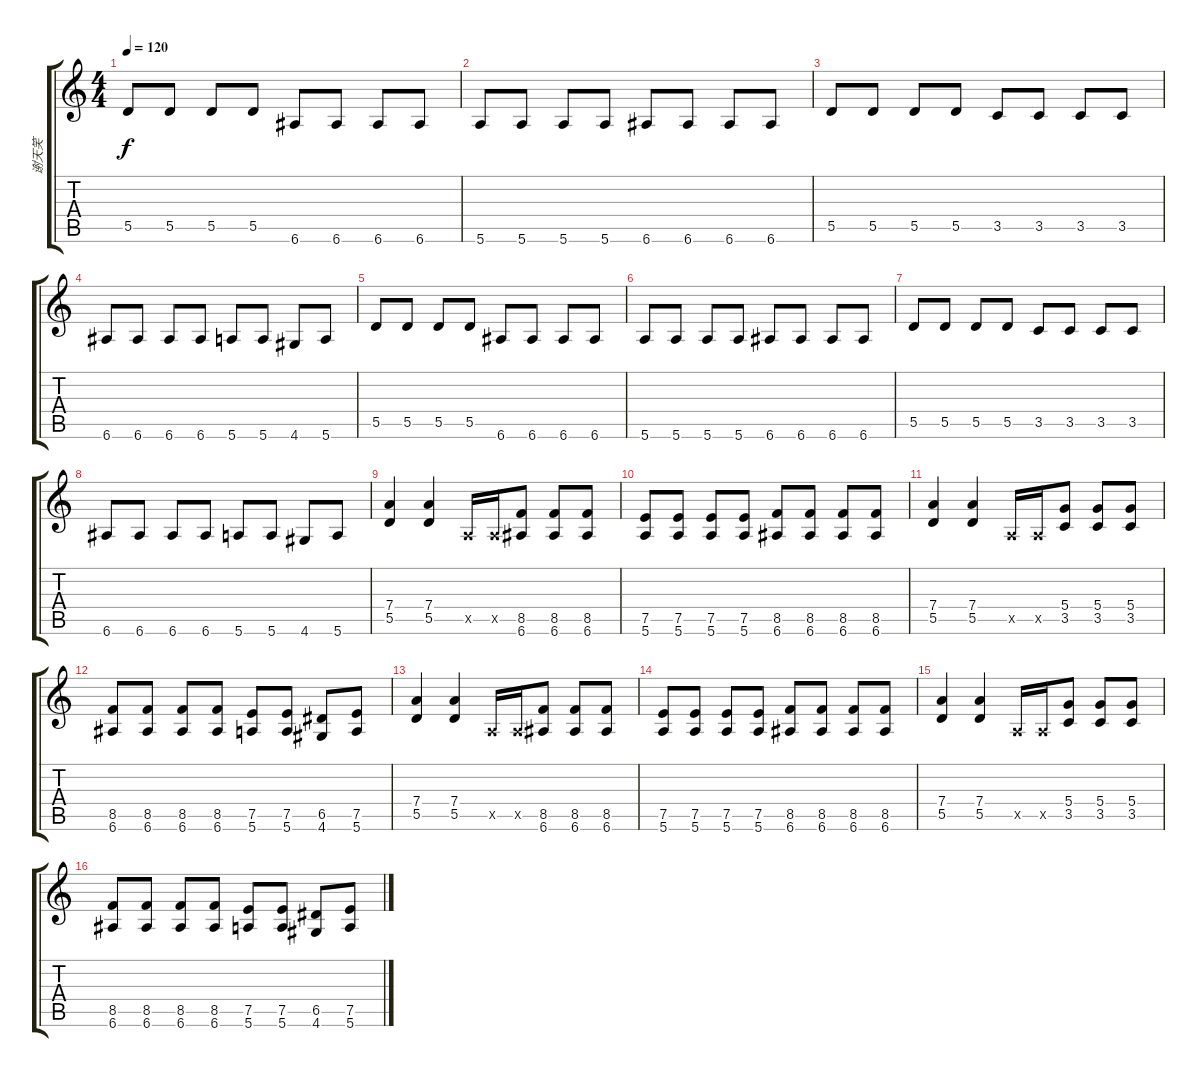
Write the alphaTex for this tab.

\track ("谢天笑" "谢天笑") {instrument overdrivenguitar}
\staff {score tabs}
\tuning (E4 B3 G3 D3 A2 E2) {hide}
\ts (4 4)
\tempo 120
\clef g2
\ks c
5.5.8{dy f instrument overdrivenguitar} 5.5.8 5.5.8 5.5.8 6.6.8 6.6.8 6.6.8 6.6.8 |
5.6.8 5.6.8 5.6.8 5.6.8 6.6.8 6.6.8 6.6.8 6.6.8 |
5.5.8 5.5.8 5.5.8 5.5.8 3.5.8 3.5.8 3.5.8 3.5.8 |
6.6.8 6.6.8 6.6.8 6.6.8 5.6.8 5.6.8 4.6.8 5.6.8 |
5.5.8 5.5.8 5.5.8 5.5.8 6.6.8 6.6.8 6.6.8 6.6.8 |
5.6.8 5.6.8 5.6.8 5.6.8 6.6.8 6.6.8 6.6.8 6.6.8 |
5.5.8 5.5.8 5.5.8 5.5.8 3.5.8 3.5.8 3.5.8 3.5.8 |
6.6.8 6.6.8 6.6.8 6.6.8 5.6.8 5.6.8 4.6.8 5.6.8 |
(7.4 5.5).4 (7.4 5.5).4 0.5{x}.16 0.5{x}.16 (8.5 6.6).8 (8.5 6.6).8 (8.5 6.6).8 |
(7.5 5.6).8 (7.5 5.6).8 (7.5 5.6).8 (7.5 5.6).8 (8.5 6.6).8 (8.5 6.6).8 (8.5 6.6).8 (8.5 6.6).8 |
(7.4 5.5).4 (7.4 5.5).4 0.5{x}.16 0.5{x}.16 (5.4 3.5).8 (5.4 3.5).8 (5.4 3.5).8 |
(8.5 6.6).8 (8.5 6.6).8 (8.5 6.6).8 (8.5 6.6).8 (7.5 5.6).8 (7.5 5.6).8 (6.5 4.6).8 (7.5 5.6).8 |
(7.4 5.5).4 (7.4 5.5).4 0.5{x}.16 0.5{x}.16 (8.5 6.6).8 (8.5 6.6).8 (8.5 6.6).8 |
(7.5 5.6).8 (7.5 5.6).8 (7.5 5.6).8 (7.5 5.6).8 (8.5 6.6).8 (8.5 6.6).8 (8.5 6.6).8 (8.5 6.6).8 |
(7.4 5.5).4 (7.4 5.5).4 0.5{x}.16 0.5{x}.16 (5.4 3.5).8 (5.4 3.5).8 (5.4 3.5).8 |
(8.5 6.6).8 (8.5 6.6).8 (8.5 6.6).8 (8.5 6.6).8 (7.5 5.6).8 (7.5 5.6).8 (6.5 4.6).8 (7.5 5.6).8
